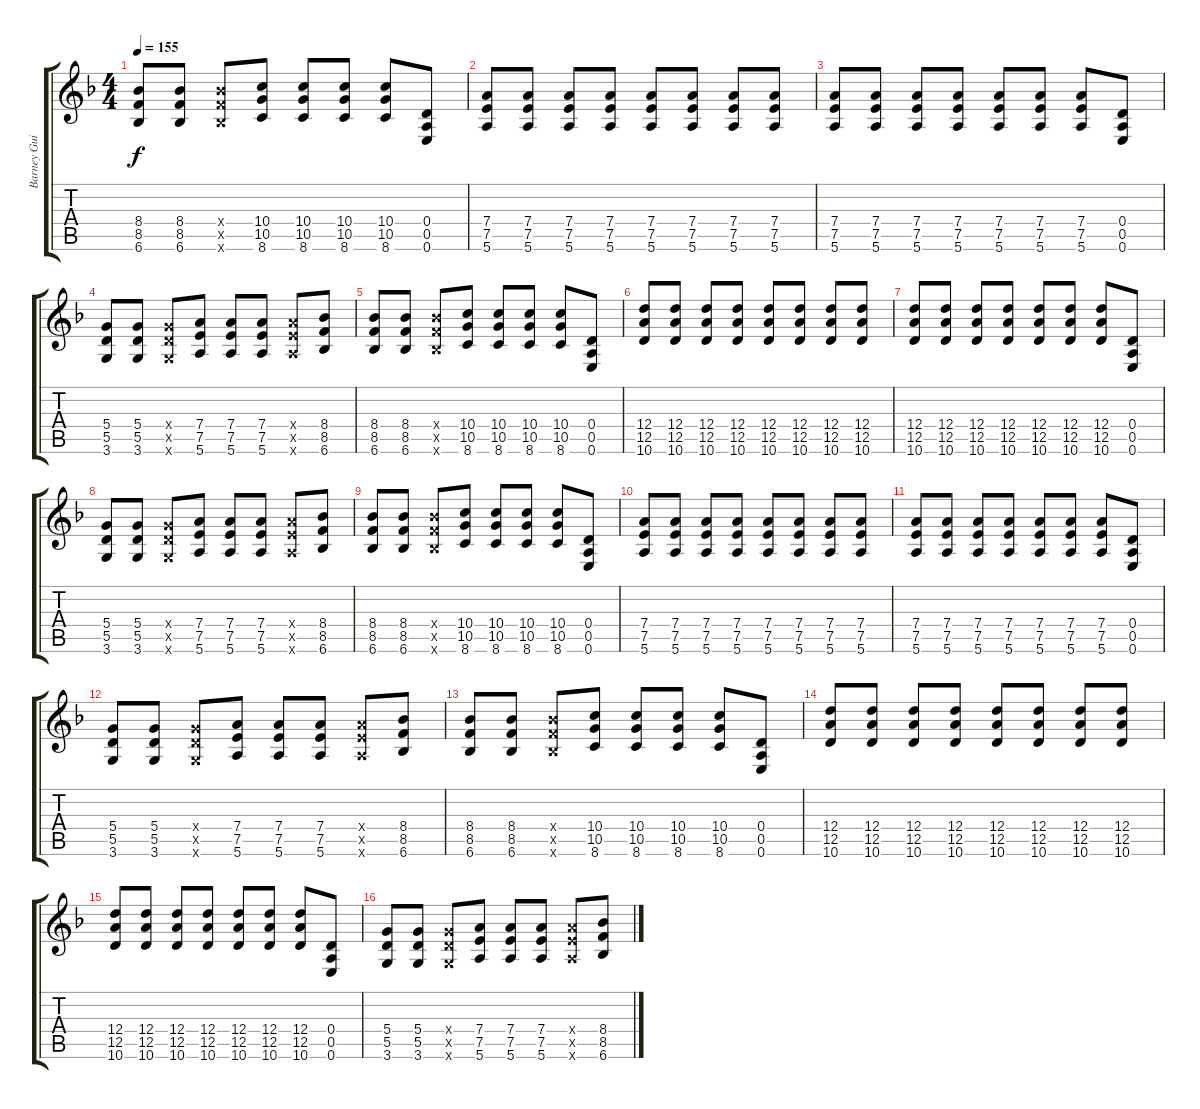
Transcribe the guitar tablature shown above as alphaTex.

\track ("Barney Guitar" "Barney Gui") {instrument overdrivenguitar}
\staff {score tabs}
\tuning (E4 B3 G3 D3 A2 E2) {hide}
\ts (4 4)
\tempo 155
\clef g2
\ks f
(8.4 8.5 6.6).8{dy f} (8.4 8.5 6.6).8 (8.4{x} 8.5{x} 6.6{x}).8 (10.4 10.5 8.6).8 (10.4 10.5 8.6).8 (10.4 10.5 8.6).8 (10.4 10.5 8.6).8 (0.4 0.5 0.6).8 |
(7.4 7.5 5.6).8 (7.4 7.5 5.6).8 (7.4 7.5 5.6).8 (7.4 7.5 5.6).8 (7.4 7.5 5.6).8 (7.4 7.5 5.6).8 (7.4 7.5 5.6).8 (7.4 7.5 5.6).8 |
(7.4 7.5 5.6).8 (7.4 7.5 5.6).8 (7.4 7.5 5.6).8 (7.4 7.5 5.6).8 (7.4 7.5 5.6).8 (7.4 7.5 5.6).8 (7.4 7.5 5.6).8 (0.4 0.5 0.6).8 |
(5.4 5.5 3.6).8 (5.4 5.5 3.6).8 (5.4{x} 5.5{x} 3.6{x}).8 (7.4 7.5 5.6).8 (7.4 7.5 5.6).8 (7.4 7.5 5.6).8 (7.4{x} 7.5{x} 5.6{x}).8 (8.4 8.5 6.6).8 |
(8.4 8.5 6.6).8 (8.4 8.5 6.6).8 (8.4{x} 8.5{x} 6.6{x}).8 (10.4 10.5 8.6).8 (10.4 10.5 8.6).8 (10.4 10.5 8.6).8 (10.4 10.5 8.6).8 (0.4 0.5 0.6).8 |
(12.4 12.5 10.6).8 (12.4 12.5 10.6).8 (12.4 12.5 10.6).8 (12.4 12.5 10.6).8 (12.4 12.5 10.6).8 (12.4 12.5 10.6).8 (12.4 12.5 10.6).8 (12.4 12.5 10.6).8 |
(12.4 12.5 10.6).8 (12.4 12.5 10.6).8 (12.4 12.5 10.6).8 (12.4 12.5 10.6).8 (12.4 12.5 10.6).8 (12.4 12.5 10.6).8 (12.4 12.5 10.6).8 (0.4 0.5 0.6).8 |
(5.4 5.5 3.6).8 (5.4 5.5 3.6).8 (5.4{x} 5.5{x} 3.6{x}).8 (7.4 7.5 5.6).8 (7.4 7.5 5.6).8 (7.4 7.5 5.6).8 (7.4{x} 7.5{x} 5.6{x}).8 (8.4 8.5 6.6).8 |
(8.4 8.5 6.6).8 (8.4 8.5 6.6).8 (8.4{x} 8.5{x} 6.6{x}).8 (10.4 10.5 8.6).8 (10.4 10.5 8.6).8 (10.4 10.5 8.6).8 (10.4 10.5 8.6).8 (0.4 0.5 0.6).8 |
(7.4 7.5 5.6).8 (7.4 7.5 5.6).8 (7.4 7.5 5.6).8 (7.4 7.5 5.6).8 (7.4 7.5 5.6).8 (7.4 7.5 5.6).8 (7.4 7.5 5.6).8 (7.4 7.5 5.6).8 |
(7.4 7.5 5.6).8 (7.4 7.5 5.6).8 (7.4 7.5 5.6).8 (7.4 7.5 5.6).8 (7.4 7.5 5.6).8 (7.4 7.5 5.6).8 (7.4 7.5 5.6).8 (0.4 0.5 0.6).8 |
(5.4 5.5 3.6).8 (5.4 5.5 3.6).8 (5.4{x} 5.5{x} 3.6{x}).8 (7.4 7.5 5.6).8 (7.4 7.5 5.6).8 (7.4 7.5 5.6).8 (7.4{x} 7.5{x} 5.6{x}).8 (8.4 8.5 6.6).8 |
(8.4 8.5 6.6).8 (8.4 8.5 6.6).8 (8.4{x} 8.5{x} 6.6{x}).8 (10.4 10.5 8.6).8 (10.4 10.5 8.6).8 (10.4 10.5 8.6).8 (10.4 10.5 8.6).8 (0.4 0.5 0.6).8 |
(12.4 12.5 10.6).8 (12.4 12.5 10.6).8 (12.4 12.5 10.6).8 (12.4 12.5 10.6).8 (12.4 12.5 10.6).8 (12.4 12.5 10.6).8 (12.4 12.5 10.6).8 (12.4 12.5 10.6).8 |
(12.4 12.5 10.6).8 (12.4 12.5 10.6).8 (12.4 12.5 10.6).8 (12.4 12.5 10.6).8 (12.4 12.5 10.6).8 (12.4 12.5 10.6).8 (12.4 12.5 10.6).8 (0.4 0.5 0.6).8 |
(5.4 5.5 3.6).8 (5.4 5.5 3.6).8 (5.4{x} 5.5{x} 3.6{x}).8 (7.4 7.5 5.6).8 (7.4 7.5 5.6).8 (7.4 7.5 5.6).8 (7.4{x} 7.5{x} 5.6{x}).8 (8.4 8.5 6.6).8
